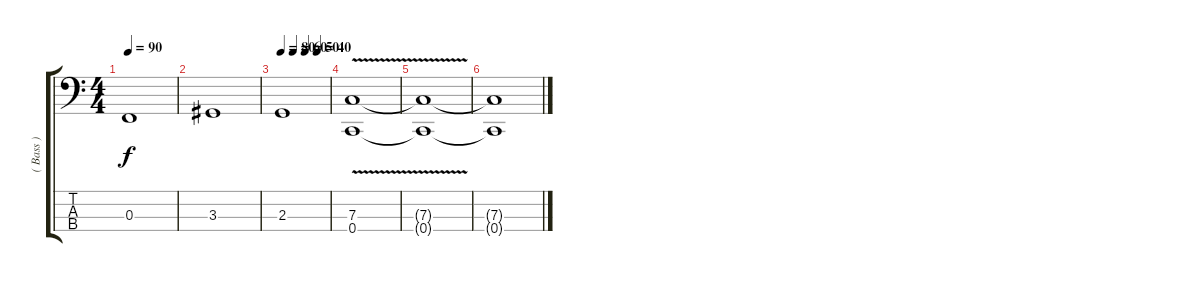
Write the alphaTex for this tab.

\track ("( Bass )" "( Bass )") {instrument electricbassfinger}
\staff {score tabs}
\tuning (Eb2 Bb1 F1 C1) {hide}
\ts (4 4)
\tempo 90
\clef f4
\ks c
0.3.1{dy f} |
3.3.1 |
\tempo 80
\tempo (60 0.25)
\tempo (50 0.5)
\tempo (40 0.75)
2.3.1 |
(7.3{v} 0.4).1 |
(7.3{t} 0.4{t}).1 |
(7.3{t} 0.4{t}).1
